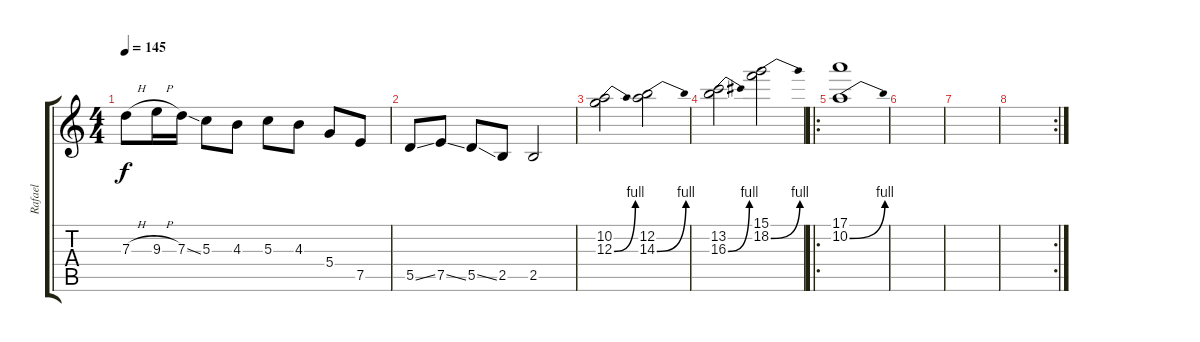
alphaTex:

\track ("Rafael" "Rafael") {instrument acousticguitarnylon}
\staff {score tabs}
\tuning (E4 B3 G3 D3 A2 E2) {hide}
\ts (4 4)
\tempo 145
\clef g2
\ks c
7.3{h}.8{dy f} 9.3{h}.16 7.3{ss}.16 5.3.8 4.3.8 5.3.8 4.3.8 5.4.8 7.5.8 |
5.5{ss}.8 7.5{ss}.8 5.5{ss}.8 2.5.8 2.5.2 |
(10.2 12.3{be (bend 0 0 60 4)}).2 (12.2 14.3{be (bend 0 0 60 4)}).2 |
(13.2 16.3{be (bend 0 0 60 4)}).2 (15.1 18.2{be (bend 0 0 60 4)}).2 |
\ro
(17.1 10.2{be (bend 0 0 60 4)}).1 |
|
|
\rc 2
